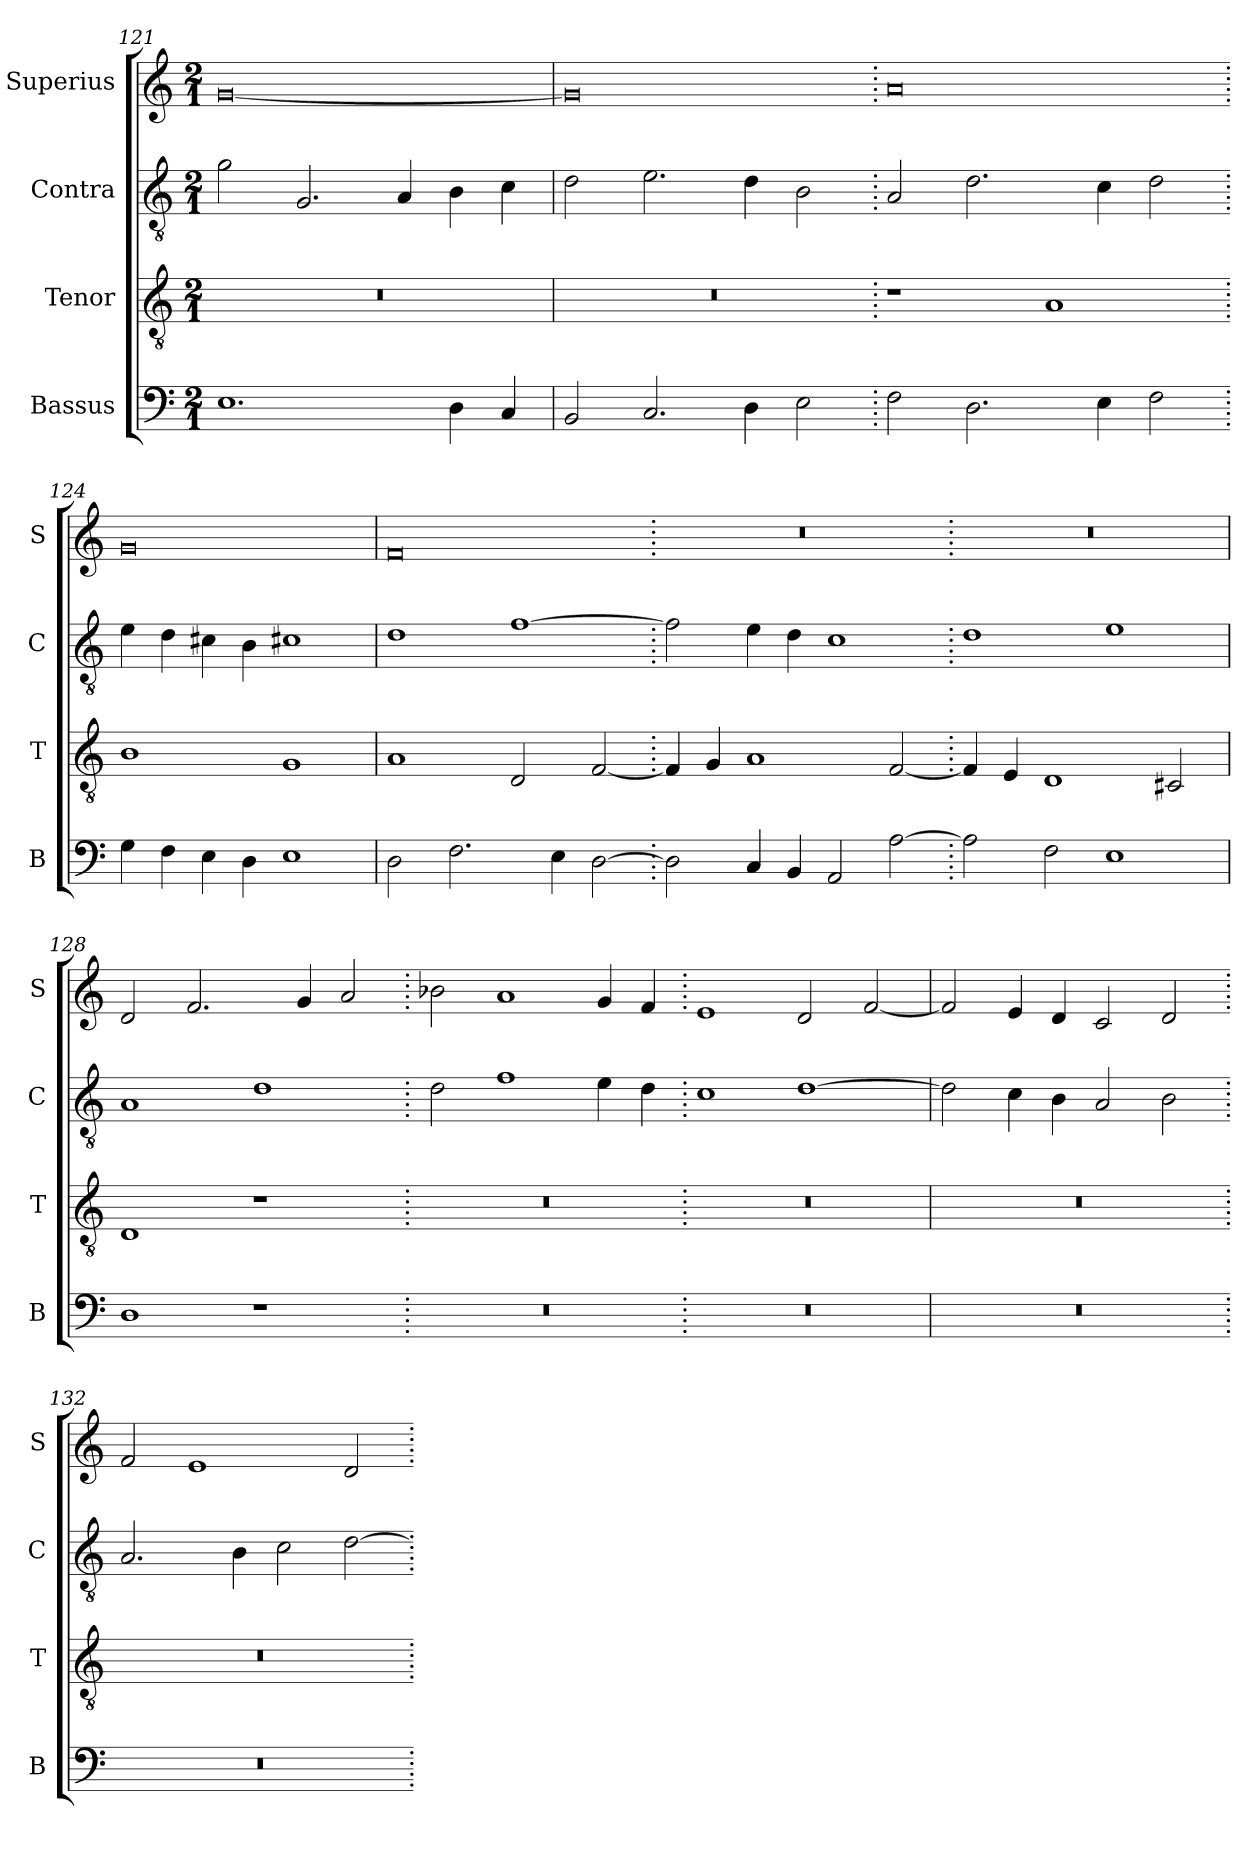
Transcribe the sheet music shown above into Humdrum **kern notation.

**kern	**kern	**kern	**kern
*part4	*part3	*part2	*part1
*staff4	*staff3	*staff2	*staff1
*I"Bassus	*I"Tenor	*I"Contra	*I"Superius
*I'B	*I'T	*I'C	*I'S
*clefF4	*clefGv2	*clefGv2	*clefG2
*k[]	*k[]	*k[]	*k[]
*M2/1	*M2/1	*M2/1	*M2/1
=121	=121	=121	=121
1.E	0r	2g\	[0g
.	.	2.G/	.
.	.	4A/	.
4D\	.	4B\	.
4C/	.	4c\	.
=122	=122	=122	=122
2BB/	0r	2d\	0g]
2.C/	.	2.e\	.
4D\	.	4d\	.
2E\	.	2B\	.
=123.	=123.	=123.	=123.
2F\	1r	2A/	0a
2.D\	.	2.d\	.
.	1A	.	.
4E\	.	4c\	.
2F\	.	2d\	.
=124.	=124.	=124.	=124.
4G\	1B	4e\	0g
4F\	.	4d\	.
4E\	.	4c#X\	.
4D\	.	4B\	.
1E	1G	1c#X	.
=125	=125	=125	=125
2D\	1A	1d	0f
2.F\	.	.	.
.	2D/	[1f	.
4E\	.	.	.
[2D\	[2F/	.	.
=126.	=126.	=126.	=126.
2D\]	4F/]	2f\]	0r
.	4G/	.	.
4C/	1A	4e\	.
4BB/	.	4d\	.
2AA/	.	1c	.
[2A\	[2F/	.	.
=127.	=127.	=127.	=127.
2A\]	4F/]	1d	0r
.	4E/	.	.
2F\	1D	.	.
1E	.	1e	.
.	2C#X/	.	.
=128	=128	=128	=128
1D	1D	1A	2d/
.	.	.	2.f/
1r	1r	1d	.
.	.	.	4g/
.	.	.	2a/
=129.	=129.	=129.	=129.
0r	0r	2d\	2b-X\
.	.	1f	1a
.	.	4e\	4g/
.	.	4d\	4f/
=130.	=130.	=130.	=130.
0r	0r	1c	1e
.	.	[1d	2d/
.	.	.	[2f/
=131	=131	=131	=131
0r	0r	2d\]	2f/]
.	.	4c\	4e/
.	.	4B\	4d/
.	.	2A/	2c/
.	.	2B\	2d/
=132.	=132.	=132.	=132.
0r	0r	2.A/	2f/
.	.	.	1e
.	.	4B\	.
.	.	2c\	.
.	.	[2d\	2d/
=.	=.	=.	=.
*-	*-	*-	*-
